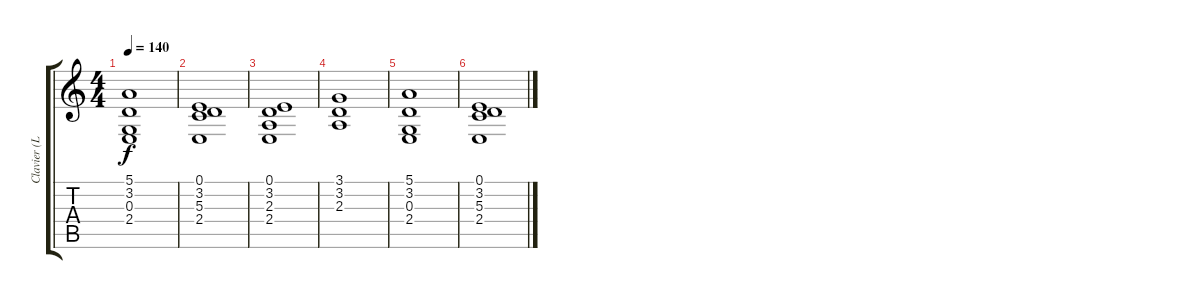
\track ("Clavier (Lionel)" "Clavier (L") {instrument stringensemble1}
\staff {score tabs}
\tuning (E4 B3 G3 D3 A2 E2) {hide}
\ts (4 4)
\tempo 140
\clef g2
\ks c
(5.1 3.2 0.3 2.4).1{dy f} |
(0.1 3.2 5.3 2.4).1 |
(0.1 3.2 2.3 2.4).1 |
(3.1 3.2 2.3).1 |
(5.1 3.2 0.3 2.4).1 |
(0.1 3.2 5.3 2.4).1
